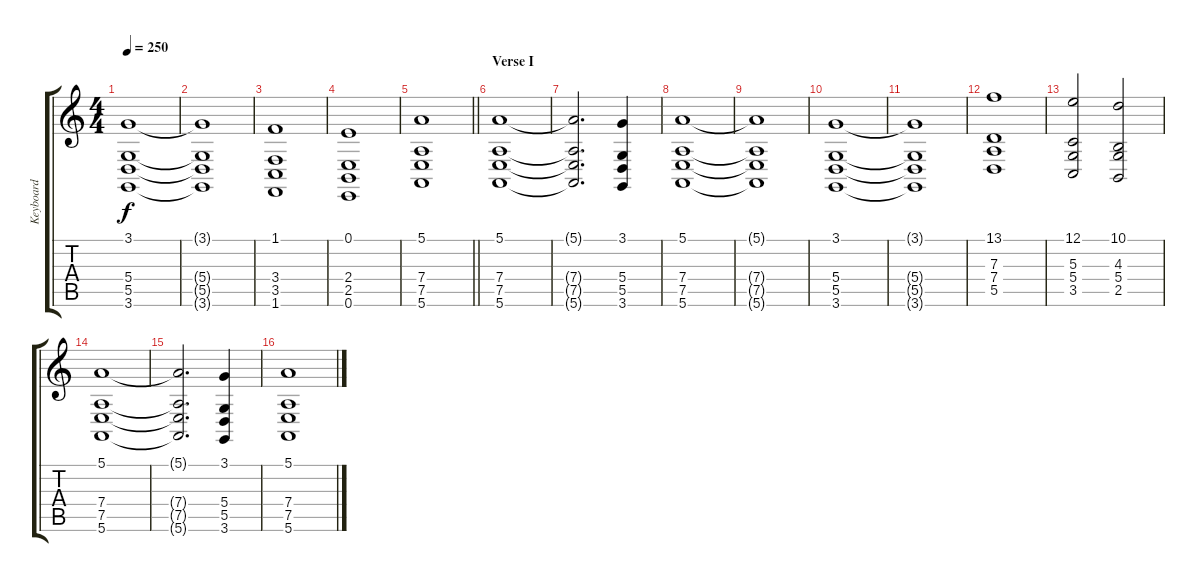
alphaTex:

\track ("Keyboard" "Keyboard") {instrument stringensemble1}
\staff {score tabs}
\tuning (E4 B3 G3 D3 A2 E2) {hide}
\ts (4 4)
\tempo 250
\clef g2
\ks c
(3.1 5.4 5.5 3.6).1{dy f} |
(3.1{t} 5.4{t} 5.5{t} 3.6{t}).1 |
(1.1 3.4 3.5 1.6).1 |
(0.1 2.4 2.5 0.6).1 |
\barLineRight lightlight
(5.1 7.4 7.5 5.6).1 |
\section ("" "Verse I")
(5.1 7.4 7.5 5.6).1 |
(5.1{t} 7.4{t} 7.5{t} 5.6{t}).2{d} (3.1 5.4 5.5 3.6).4 |
(5.1 7.4 7.5 5.6).1 |
(5.1{t} 7.4{t} 7.5{t} 5.6{t}).1 |
(3.1 5.4 5.5 3.6).1 |
(3.1{t} 5.4{t} 5.5{t} 3.6{t}).1 |
(13.1 7.3 7.4 5.5).1 |
(12.1 5.3 5.4 3.5).2 (10.1 4.3 5.4 2.5).2 |
(5.1 7.4 7.5 5.6).1 |
(5.1{t} 7.4{t} 7.5{t} 5.6{t}).2{d} (3.1 5.4 5.5 3.6).4 |
(5.1 7.4 7.5 5.6).1
